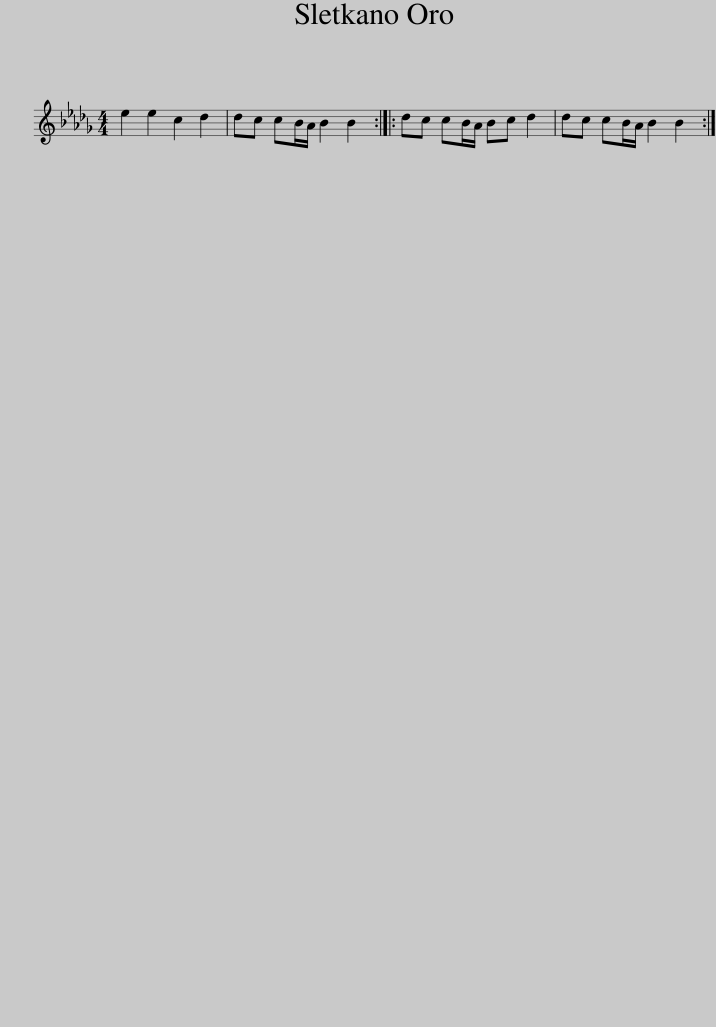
X:1
L:1/8
M:4/4
I:linebreak $
K:Bbmin
V:1 treble
V:1
 e2 e2 c2 d2 | dc cB/A/ B2 B2 :: dc cB/A/ Bc d2 | dc cB/A/ B2 B2 :| %4
